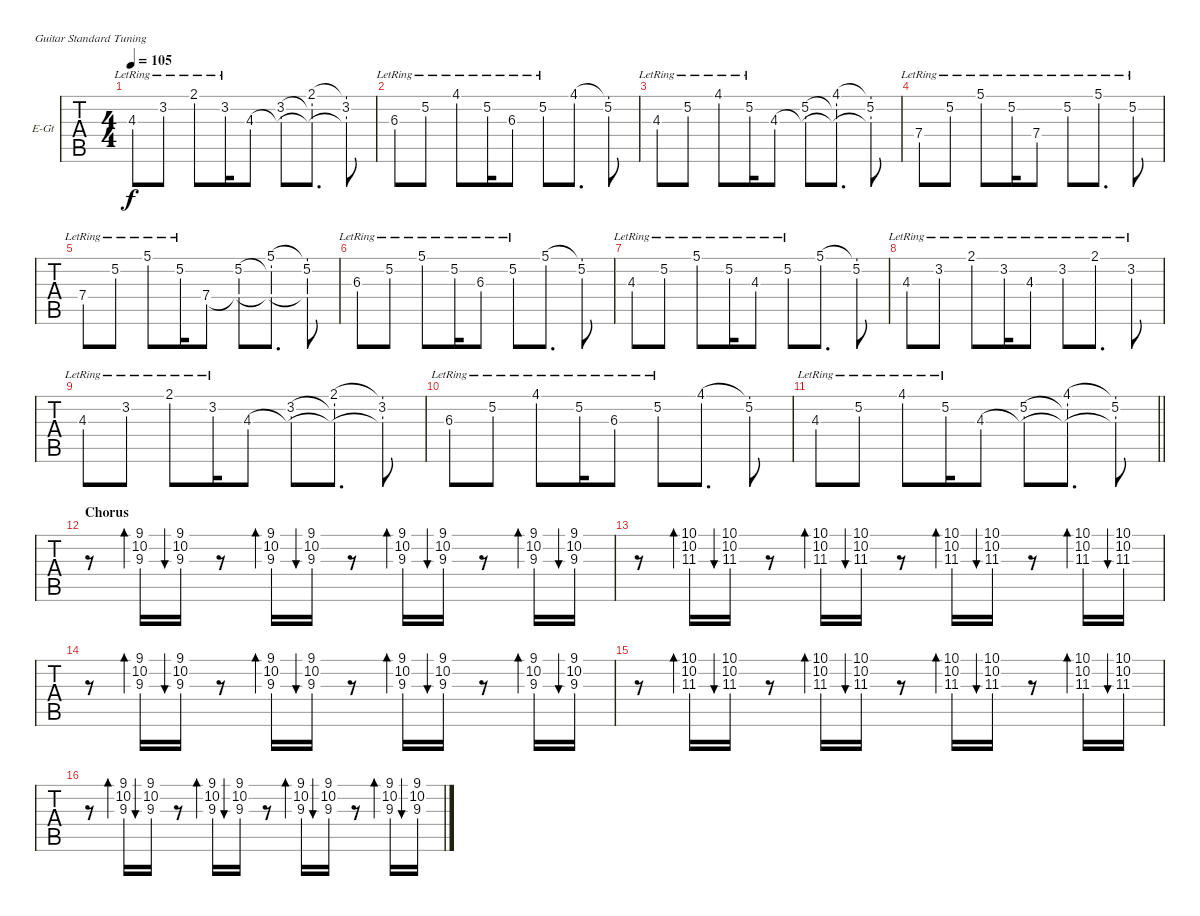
\bracketExtendMode groupsimilarinstruments
\firstSystemTrackNameOrientation horizontal
\otherSystemsTrackNameOrientation horizontal
\track ("Nick" "E-Gt") {instrument overdrivenguitar}
\staff {tabs}
\tuning (E4 B3 G3 D3 A2 E2)
\ts (4 4)
\tempo 105
\clef g2
\ks db
4.3{lr}.8{dy f} 3.2{lr}.8 2.1{lr}.8 3.2{lr}.16 4.3.8 (3.2 4.3{t}).8 (2.1 3.2{t} 4.3{t}).8{d} (2.1{t} 3.2 4.3{t}).8 |
6.3{lr}.8 5.2{lr}.8 4.1{lr}.8 5.2{lr}.16 6.3{lr}.8 5.2{lr}.8 4.1.8{d} (4.1{t} 5.2).8 |
4.3{lr}.8 5.2{lr}.8 4.1{lr}.8 5.2{lr}.16 4.3.8 (5.2 4.3{t}).8 (4.1 5.2{t} 4.3{t}).8{d} (4.1{t} 5.2 4.3{t}).8 |
7.4{lr}.8 5.2{lr}.8 5.1{lr}.8 5.2{lr}.16 7.4{lr}.8 5.2{lr}.8 5.1{lr}.8{d} 5.2{lr}.8 |
7.4{lr}.8 5.2{lr}.8 5.1{lr}.8 5.2{lr}.16 7.4.8 (5.2 7.4{t}).8 (5.1 5.2{t} 7.4{t}).8{d} (5.1{t} 5.2 7.4{t}).8 |
6.3{lr}.8 5.2{lr}.8 5.1{lr}.8 5.2{lr}.16 6.3{lr}.8 5.2{lr}.8 5.1.8{d} (5.1{t} 5.2).8 |
4.3{lr}.8 5.2{lr}.8 5.1{lr}.8 5.2{lr}.16 4.3{lr}.8 5.2{lr}.8 5.1.8{d} (5.1{t} 5.2).8 |
4.3{lr}.8 3.2{lr}.8 2.1{lr}.8 3.2{lr}.16 4.3{lr}.8 3.2{lr}.8 2.1{lr}.8{d} 3.2{lr}.8 |
4.3{lr}.8 3.2{lr}.8 2.1{lr}.8 3.2{lr}.16 4.3.8 (3.2 4.3{t}).8 (2.1 3.2{t} 4.3{t}).8{d} (2.1{t} 3.2 4.3{t}).8 |
6.3{lr}.8 5.2{lr}.8 4.1{lr}.8 5.2{lr}.16 6.3{lr}.8 5.2{lr}.8 4.1.8{d} (4.1{t} 5.2).8 |
\barLineRight lightlight
4.3{lr}.8 5.2{lr}.8 4.1{lr}.8 5.2{lr}.16 4.3.8 (5.2 4.3{t}).8 (4.1 5.2{t} 4.3{t}).8{d} (4.1{t} 5.2 4.3{t}).8 |
\section ("" "Chorus")
r.8 (9.1 10.2 9.3).16{bd 60} (9.1 10.2 9.3).16{bu 60} r.8 (9.1 10.2 9.3).16{bd 60} (9.1 10.2 9.3).16{bu 60} r.8 (9.1 10.2 9.3).16{bd 60} (9.1 10.2 9.3).16{bu 60} r.8 (9.1 10.2 9.3).16{bd 60} (9.1 10.2 9.3).16{bu 60} |
r.8 (10.1 10.2 11.3).16{bd 60} (10.1 10.2 11.3).16{bu 60} r.8 (10.1 10.2 11.3).16{bd 60} (10.1 10.2 11.3).16{bu 60} r.8 (10.1 10.2 11.3).16{bd 60} (10.1 10.2 11.3).16{bu 60} r.8 (10.1 10.2 11.3).16{bd 60} (10.1 10.2 11.3).16{bu 60} |
r.8 (9.1 10.2 9.3).16{bd 60} (9.1 10.2 9.3).16{bu 60} r.8 (9.1 10.2 9.3).16{bd 60} (9.1 10.2 9.3).16{bu 60} r.8 (9.1 10.2 9.3).16{bd 60} (9.1 10.2 9.3).16{bu 60} r.8 (9.1 10.2 9.3).16{bd 60} (9.1 10.2 9.3).16{bu 60} |
r.8 (10.1 10.2 11.3).16{bd 60} (10.1 10.2 11.3).16{bu 60} r.8 (10.1 10.2 11.3).16{bd 60} (10.1 10.2 11.3).16{bu 60} r.8 (10.1 10.2 11.3).16{bd 60} (10.1 10.2 11.3).16{bu 60} r.8 (10.1 10.2 11.3).16{bd 60} (10.1 10.2 11.3).16{bu 60} |
r.8 (9.1 10.2 9.3).16{bd 60} (9.1 10.2 9.3).16{bu 60} r.8 (9.1 10.2 9.3).16{bd 60} (9.1 10.2 9.3).16{bu 60} r.8 (9.1 10.2 9.3).16{bd 60} (9.1 10.2 9.3).16{bu 60} r.8 (9.1 10.2 9.3).16{bd 60} (9.1 10.2 9.3).16{bu 60}
